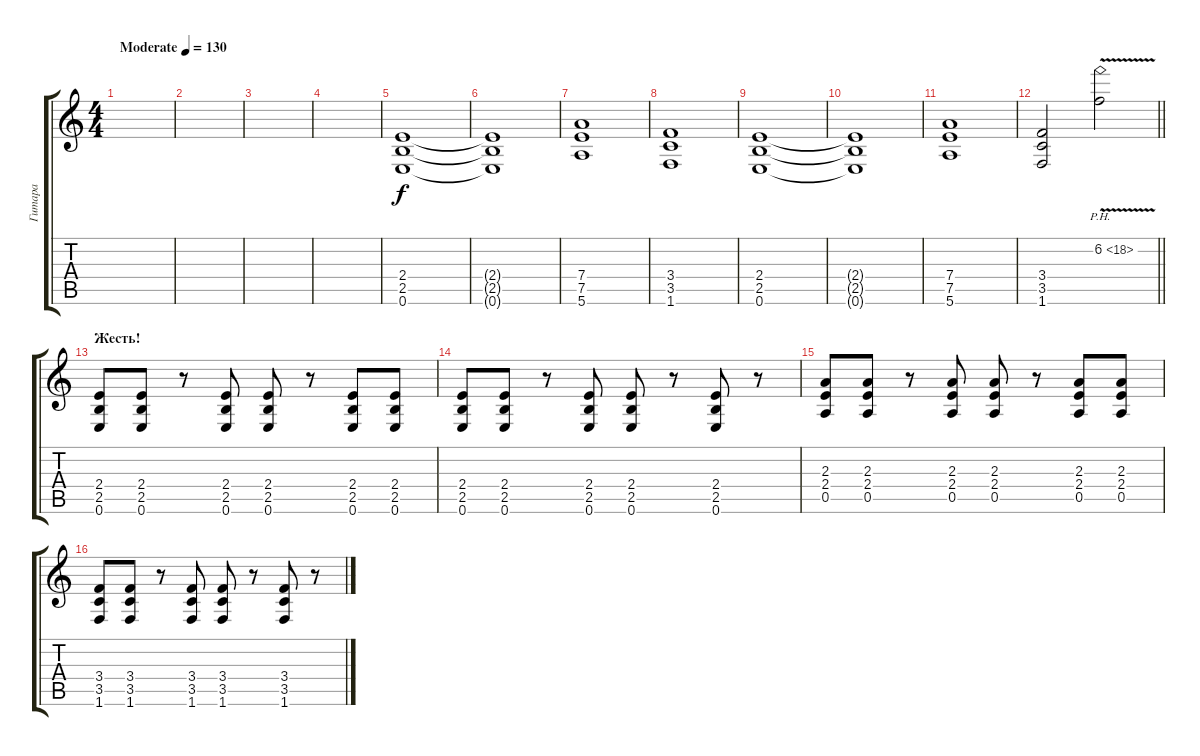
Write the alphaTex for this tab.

\track ("Гитара" "Гитара") {instrument distortionguitar}
\staff {score tabs}
\tuning (E4 B3 G3 D3 A2 E2) {hide}
\ts (4 4)
\tempo (130 "Moderate")
\clef g2
\ks c
|
|
|
|
(2.4 2.5 0.6).1 |
(2.4{t} 2.5{t} 0.6{t}).1 |
(7.4 7.5 5.6).1 |
(3.4 3.5 1.6).1 |
(2.4 2.5 0.6).1 |
(2.4{t} 2.5{t} 0.6{t}).1 |
(7.4 7.5 5.6).1 |
\barLineRight lightlight
(3.4 3.5 1.6).2 6.2{ph 12 v}.2 |
\section ("" "Жесть!")
(2.4 2.5 0.6).8 (2.4 2.5 0.6).8 r.8 (2.4 2.5 0.6).8 (2.4 2.5 0.6).8 r.8 (2.4 2.5 0.6).8 (2.4 2.5 0.6).8 |
(2.4 2.5 0.6).8 (2.4 2.5 0.6).8 r.8 (2.4 2.5 0.6).8 (2.4 2.5 0.6).8 r.8 (2.4 2.5 0.6).8 r.8 |
(2.3 2.4 0.5).8 (2.3 2.4 0.5).8 r.8 (2.3 2.4 0.5).8 (2.3 2.4 0.5).8 r.8 (2.3 2.4 0.5).8 (2.3 2.4 0.5).8 |
(3.4 3.5 1.6).8 (3.4 3.5 1.6).8 r.8 (3.4 3.5 1.6).8 (3.4 3.5 1.6).8 r.8 (3.4 3.5 1.6).8 r.8
